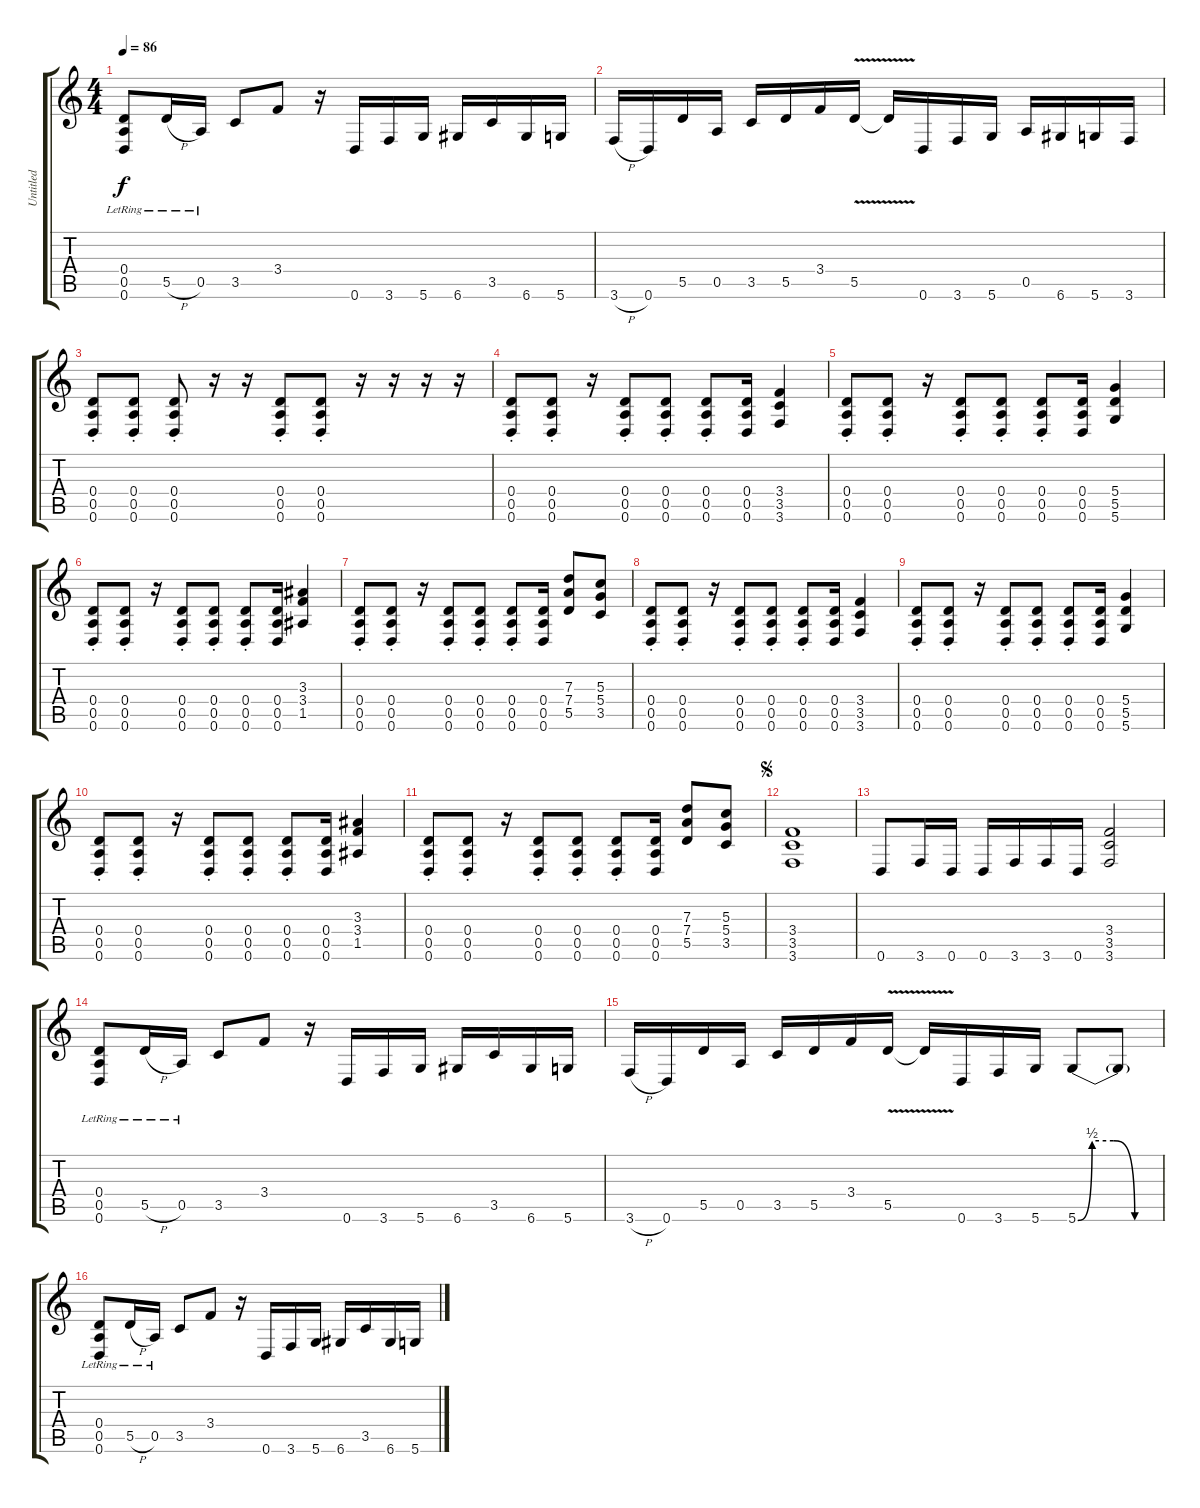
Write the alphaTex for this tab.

\track ("Untitled" "Untitled") {instrument distortionguitar}
\staff {score tabs}
\tuning (E4 B3 G3 D3 A2 D2) {hide}
\ts (4 4)
\tempo 86
\clef g2
\ks c
(0.4{lr} 0.5{lr} 0.6{lr}).8{dy f} 5.5{h lr}.16 0.5{lr}.16 3.5.8 3.4.8 r.16 0.6.16 3.6.16 5.6.16 6.6.16 3.5.16 6.6.16 5.6.16 |
3.6{h}.16 0.6.16 5.5.16 0.5.16 3.5.16 5.5.16 3.4.16 5.5{v}.16 5.5{v t}.16 0.6.16 3.6.16 5.6.16 0.5.16 6.6.16 5.6.16 3.6.16 |
(0.4{st} 0.5{st} 0.6{st}).8 (0.4{st} 0.5{st} 0.6{st}).8 (0.4{st} 0.5{st} 0.6{st}).8 r.16 r.16 (0.4{st} 0.5{st} 0.6{st}).8 (0.4{st} 0.5{st} 0.6{st}).8 r.16 r.16 r.16 r.16 |
(0.4{st} 0.5{st} 0.6{st}).8 (0.4{st} 0.5{st} 0.6{st}).8 r.16 (0.4{st} 0.5{st} 0.6{st}).8 (0.4{st} 0.5{st} 0.6{st}).8 (0.4{st} 0.5{st} 0.6{st}).8 (0.4 0.5 0.6).16 (3.4 3.5 3.6).4 |
(0.4{st} 0.5{st} 0.6{st}).8 (0.4{st} 0.5{st} 0.6{st}).8 r.16 (0.4{st} 0.5{st} 0.6{st}).8 (0.4{st} 0.5{st} 0.6{st}).8 (0.4{st} 0.5{st} 0.6{st}).8 (0.4 0.5 0.6).16 (5.4 5.5 5.6).4 |
(0.4{st} 0.5{st} 0.6{st}).8 (0.4{st} 0.5{st} 0.6{st}).8 r.16 (0.4{st} 0.5{st} 0.6{st}).8 (0.4{st} 0.5{st} 0.6{st}).8 (0.4{st} 0.5{st} 0.6{st}).8 (0.4 0.5 0.6).16 (3.3 3.4 1.5).4 |
(0.4{st} 0.5{st} 0.6{st}).8 (0.4{st} 0.5{st} 0.6{st}).8 r.16 (0.4{st} 0.5{st} 0.6{st}).8 (0.4{st} 0.5{st} 0.6{st}).8 (0.4{st} 0.5{st} 0.6{st}).8 (0.4 0.5 0.6).16 (7.3 7.4 5.5).8 (5.3 5.4 3.5).8 |
(0.4{st} 0.5{st} 0.6{st}).8 (0.4{st} 0.5{st} 0.6{st}).8 r.16 (0.4{st} 0.5{st} 0.6{st}).8 (0.4{st} 0.5{st} 0.6{st}).8 (0.4{st} 0.5{st} 0.6{st}).8 (0.4 0.5 0.6).16 (3.4 3.5 3.6).4 |
(0.4{st} 0.5{st} 0.6{st}).8 (0.4{st} 0.5{st} 0.6{st}).8 r.16 (0.4{st} 0.5{st} 0.6{st}).8 (0.4{st} 0.5{st} 0.6{st}).8 (0.4{st} 0.5{st} 0.6{st}).8 (0.4 0.5 0.6).16 (5.4 5.5 5.6).4 |
(0.4{st} 0.5{st} 0.6{st}).8 (0.4{st} 0.5{st} 0.6{st}).8 r.16 (0.4{st} 0.5{st} 0.6{st}).8 (0.4{st} 0.5{st} 0.6{st}).8 (0.4{st} 0.5{st} 0.6{st}).8 (0.4 0.5 0.6).16 (3.3 3.4 1.5).4 |
(0.4{st} 0.5{st} 0.6{st}).8 (0.4{st} 0.5{st} 0.6{st}).8 r.16 (0.4{st} 0.5{st} 0.6{st}).8 (0.4{st} 0.5{st} 0.6{st}).8 (0.4{st} 0.5{st} 0.6{st}).8 (0.4 0.5 0.6).16 (7.3 7.4 5.5).8 (5.3 5.4 3.5).8 |
\jump segno
(3.4 3.5 3.6).1 |
0.6.8 3.6.16 0.6.16 0.6.16 3.6.16 3.6.16 0.6.16 (3.4 3.5 3.6).2 |
(0.4{lr} 0.5{lr} 0.6{lr}).8 5.5{h lr}.16 0.5{lr}.16 3.5.8 3.4.8 r.16 0.6.16 3.6.16 5.6.16 6.6.16 3.5.16 6.6.16 5.6.16 |
3.6{h}.16 0.6.16 5.5.16 0.5.16 3.5.16 5.5.16 3.4.16 5.5{v}.16 5.5{v t}.16 0.6.16 3.6.16 5.6.16 5.6{be (custom 0 0 10 2 25 2 40 0 60 0)}.8 5.6{t}.8 |
(0.4{lr} 0.5{lr} 0.6{lr}).8 5.5{h lr}.16 0.5{lr}.16 3.5.8 3.4.8 r.16 0.6.16 3.6.16 5.6.16 6.6.16 3.5.16 6.6.16 5.6.16
